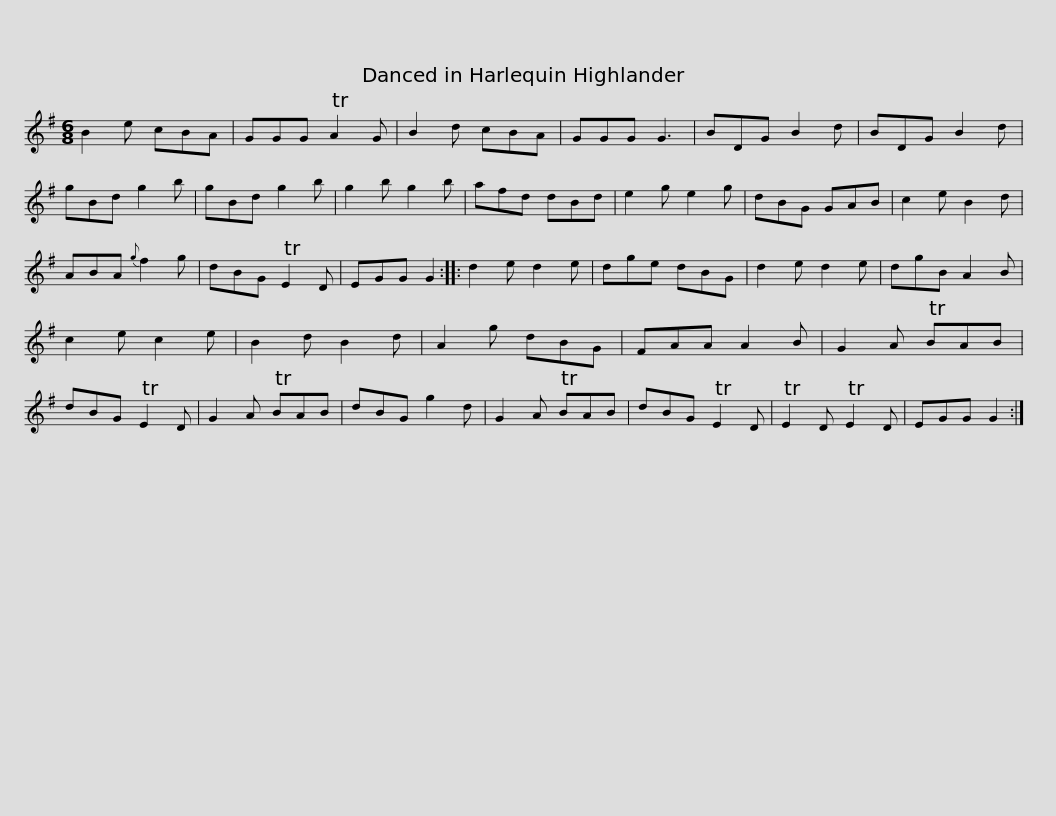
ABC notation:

X:1
L:1/8
M:6/8
I:linebreak $
K:G
V:1 treble
V:1
 B2 e cBA | GGG TA2 G | B2 d cBA | GGG G3 | BDG B2 d | %5
 BDG B2 d | gBd g2 b | gBd g2 b |$ g2 b g2 b | afd dBd | %10
 e2 g e2 g | dBG GAB | c2 e B2 d | ABA{g} f2 g | dBG TE2 D | %15
 EGG G2 ::$ d2 e d2 e | dge dBG | d2 e d2 e | dgB A2 B | %20
 c2 e c2 e | B2 d B2 d | A2 g dBG | FAA A2 B | G2 A TBAB |$ %25
 dBG TE2 D | G2 A TBAB | dBG g2 d | G2 A TBAB | dBG TE2 D | %30
 TE2 D TE2 D | EGG G2 :| %32
